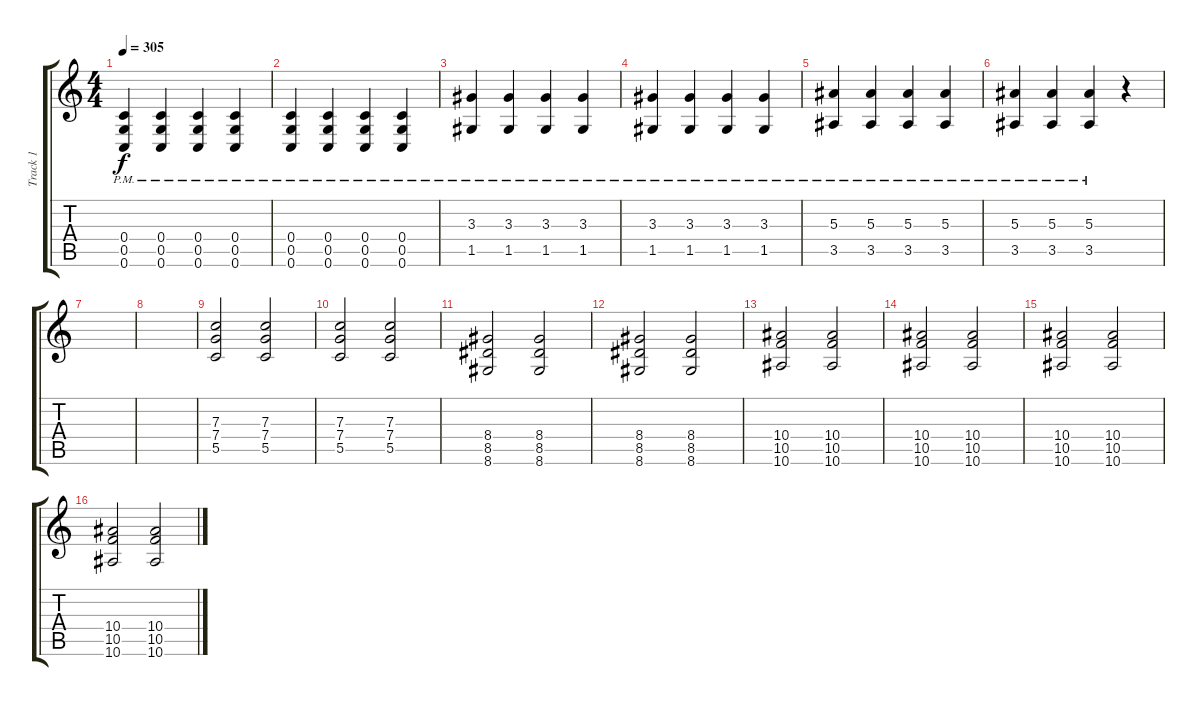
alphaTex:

\track ("Track 1" "Track 1") {instrument overdrivenguitar}
\staff {score tabs}
\tuning (D4 A3 F3 C3 G2 C2) {hide}
\ts (4 4)
\tempo 305
\clef g2
\ks c
(0.4{pm} 0.5{pm} 0.6{pm}).4{dy f} (0.4{pm} 0.5{pm} 0.6{pm}).4 (0.4{pm} 0.5{pm} 0.6{pm}).4 (0.4{pm} 0.5{pm} 0.6{pm}).4 |
(0.4{pm} 0.5{pm} 0.6{pm}).4 (0.4{pm} 0.5{pm} 0.6{pm}).4 (0.4{pm} 0.5{pm} 0.6{pm}).4 (0.4{pm} 0.5{pm} 0.6{pm}).4 |
(3.3{pm} 1.5{pm}).4 (3.3{pm} 1.5{pm}).4 (3.3{pm} 1.5{pm}).4 (3.3{pm} 1.5{pm}).4 |
(3.3{pm} 1.5{pm}).4 (3.3{pm} 1.5{pm}).4 (3.3{pm} 1.5{pm}).4 (3.3{pm} 1.5{pm}).4 |
(5.3{pm} 3.5{pm}).4 (5.3{pm} 3.5{pm}).4 (5.3{pm} 3.5{pm}).4 (5.3{pm} 3.5{pm}).4 |
(5.3{pm} 3.5{pm}).4 (5.3{pm} 3.5{pm}).4 (5.3{pm} 3.5{pm}).4 r.4 |
|
|
(7.3 7.4 5.5).2 (7.3 7.4 5.5).2 |
(7.3 7.4 5.5).2 (7.3 7.4 5.5).2 |
(8.4 8.5 8.6).2 (8.4 8.5 8.6).2 |
(8.4 8.5 8.6).2 (8.4 8.5 8.6).2 |
(10.4 10.5 10.6).2 (10.4 10.5 10.6).2 |
(10.4 10.5 10.6).2 (10.4 10.5 10.6).2 |
(10.4 10.5 10.6).2 (10.4 10.5 10.6).2 |
(10.4 10.5 10.6).2 (10.4 10.5 10.6).2
